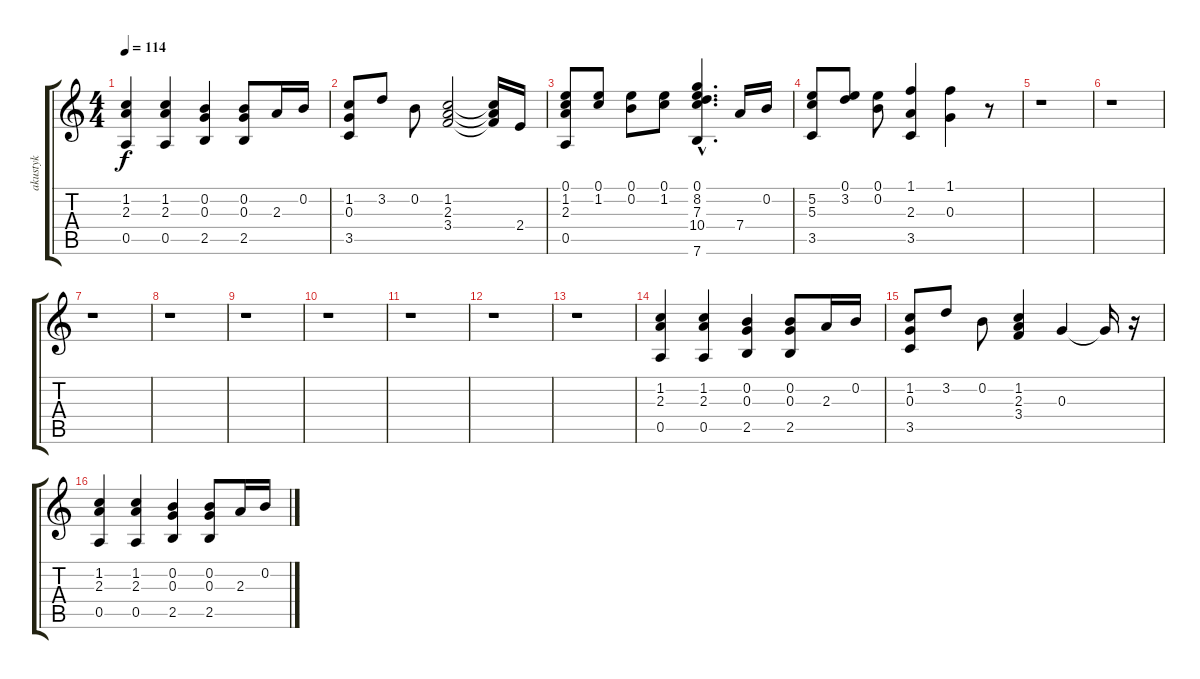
\track ("akustyk" "akustyk") {instrument acousticguitarsteel}
\staff {score tabs}
\tuning (E4 B3 G3 D3 A2 E2) {hide}
\ts (4 4)
\tempo 114
\clef g2
\ks c
(1.2 2.3 0.5).4{dy f} (1.2 2.3 0.5).4 (0.2 0.3 2.5).4 (0.2 0.3 2.5).8 2.3.16 0.2.16 |
(1.2 0.3 3.5).8 3.2.8 0.2.8 (1.2 2.3 3.4).2 (1.2{t} 2.3{t} 3.4{t}).16 2.4.16 |
(0.1 1.2 2.3 0.5).8 (0.1 1.2).8 (0.1 0.2).8 (0.1 1.2).8 (0.1{hac} 8.2{hac} 7.3{hac} 10.4{hac} 7.6{hac}).4{d} 7.4.16 0.2.16 |
(5.2 5.3 3.5).8 (0.1 3.2).8 (0.1 0.2).8 (1.1 2.3 3.5).4 (1.1 0.3).4 r.8 |
r.1 |
r.1 |
r.1 |
r.1 |
r.1 |
r.1 |
r.1 |
r.1 |
r.1 |
(1.2 2.3 0.5).4 (1.2 2.3 0.5).4 (0.2 0.3 2.5).4 (0.2 0.3 2.5).8 2.3.16 0.2.16 |
(1.2 0.3 3.5).8 3.2.8 0.2.8 (1.2 2.3 3.4).4 0.3.4 0.3{t}.16 r.16 |
(1.2 2.3 0.5).4 (1.2 2.3 0.5).4 (0.2 0.3 2.5).4 (0.2 0.3 2.5).8 2.3.16 0.2.16
